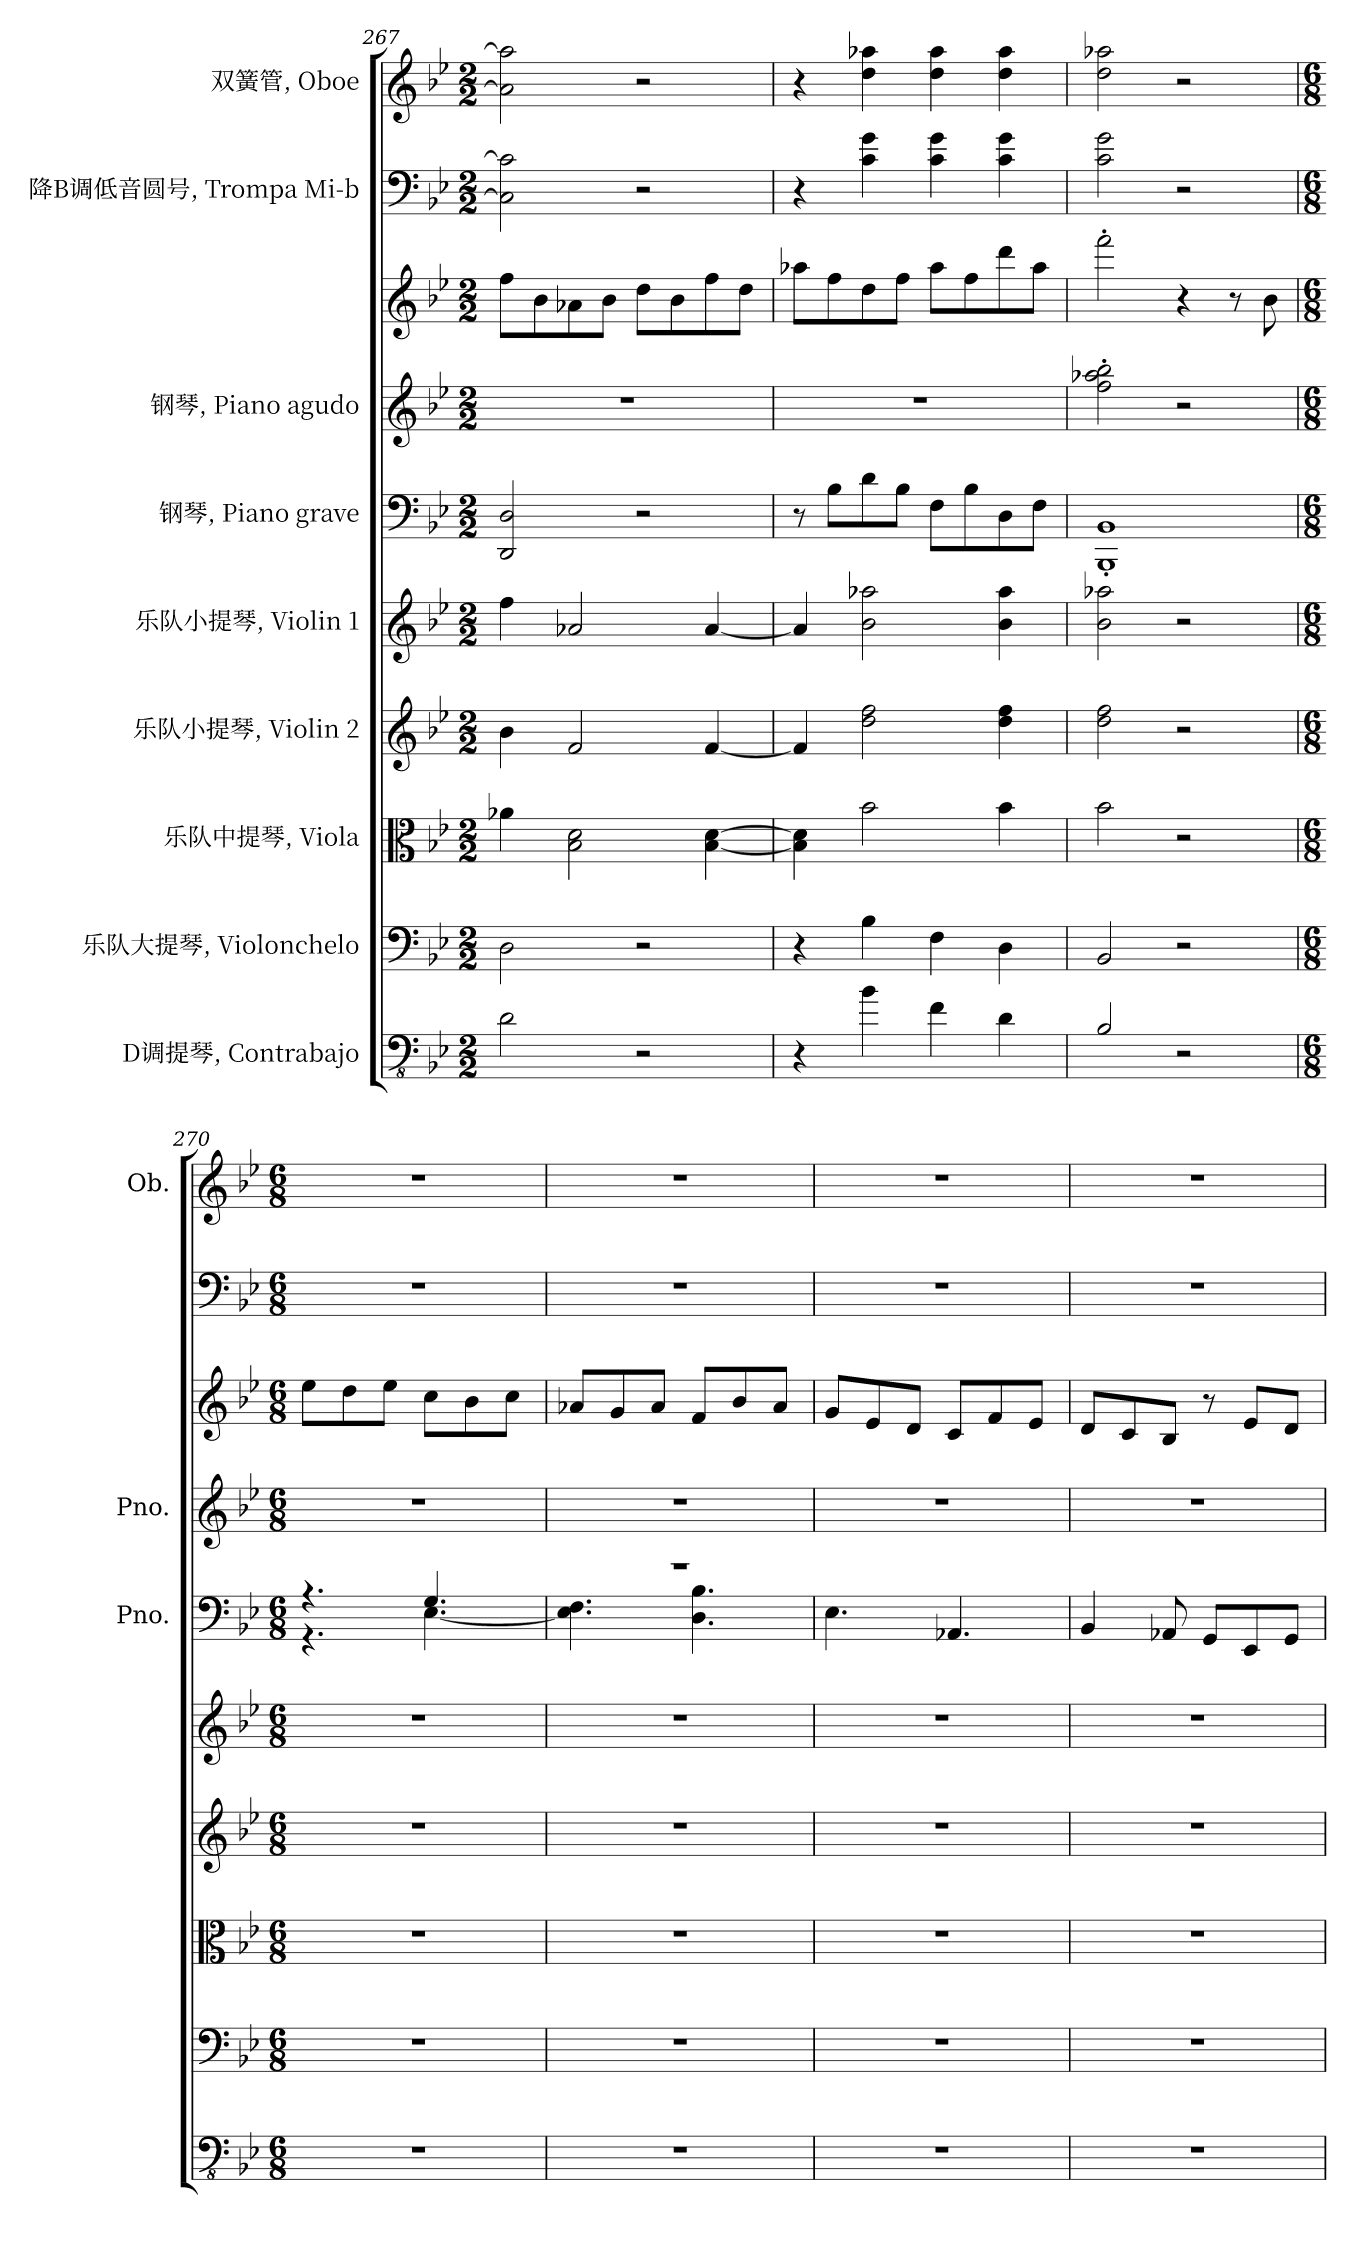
**kern	**kern	**kern	**kern	**kern	**kern	**kern	**kern	**kern	**kern
*part9	*part8	*part7	*part6	*part5	*part4	*part3	*part3	*part2	*part1
*staff10	*staff9	*staff8	*staff7	*staff6	*staff5	*staff4	*staff3	*staff2	*staff1
*I"D调提琴, Contrabajo	*I"乐队大提琴, Violonchelo	*I"乐队中提琴, Viola	*I"乐队小提琴, Violin 2	*I"乐队小提琴, Violin 1	*I"钢琴, Piano grave	*I"钢琴, Piano agudo	*	*I"降B调低音圆号, Trompa Mi-b	*I"双簧管, Oboe
*	*	*	*	*	*I'Pno.	*I'Pno.	*	*	*I'Ob.
*clefFv4	*clefF4	*clefC3	*clefG2	*clefG2	*clefF4	*clefG2	*clefG2	*clefF4	*clefG2
*ITrd7c12	*	*	*	*	*	*	*	*ITrd1c2	*
*k[b-e-]	*k[b-e-]	*k[b-e-]	*k[b-e-]	*k[b-e-]	*k[b-e-]	*k[b-e-]	*k[b-e-]	*k[b-e-a-d-]	*k[b-e-]
*M2/2	*M2/2	*M2/2	*M2/2	*M2/2	*M2/2	*M2/2	*M2/2	*M2/2	*M2/2
=267	=267	=267	=267	=267	=267	=267	=267	=267	=267
2DD\	2D\	4a-X\	4b-\	4ff\	2DD/ 2D/	1r	8ff\L	2BB-\] 2B-\]	2a-\] 2aa-\]
.	.	.	.	.	.	.	8b-\	.	.
.	.	2B-\ 2d\	2f/	2a-X/	.	.	8a-X\	.	.
.	.	.	.	.	.	.	8b-\J	.	.
*	*	*	*	*	*	*	*	*	*MM205
2r	2r	.	.	.	2r	.	8dd\L	2r	2r
.	.	.	.	.	.	.	8b-\	.	.
.	.	[4B-\ [4d\	[4f/	[4a-/	.	.	8ff\	.	.
.	.	.	.	.	.	.	8dd\J	.	.
!!LO:PB:g=z
=268	=268	=268	=268	=268	=268	=268	=268	=268	=268
*	*	*	*	*	*	*	*	*	*MM200
4r	4r	4B-\] 4d\]	4f/]	4a-/]	8r	1r	8aa-X\L	4r	4r
.	.	.	.	.	8B-\L	.	8ff\	.	.
4BB-\	4B-\	2b-\	2dd\ 2ff\	2b-\ 2aa-X\	8d\	.	8dd\	4B-\ 4f\	4dd\ 4aa-X\
.	.	.	.	.	8B-\J	.	8ff\J	.	.
4FF\	4F\	.	.	.	8F\L	.	8aa-\L	4B-\ 4f\	4dd\ 4aa-\
.	.	.	.	.	8B-\	.	8ff\	.	.
4DD\	4D\	4b-\	4dd\ 4ff\	4b-\ 4aa-\	8D\	.	8ddd\	4B-\ 4f\	4dd\ 4aa-\
.	.	.	.	.	8F\J	.	8aa-\J	.	.
=269	=269	=269	=269	=269	=269	=269	=269	=269	=269
*	*	*	*	*	*	*	*	*	*MM80
2BBB-/	2BB-/	2b-\	2dd\ 2ff\	2b-\ 2aa-X\	1BBB-' 1BB-'	2ff\' 2aa-X\' 2bb-\'	2fff'\	2B-\ 2f\	2dd\ 2aa-X\
*	*	*	*	*	*	*	*	*	*MM20
2r	2r	2r	2r	2r	.	2r	4r	2r	2r
.	.	.	.	.	.	.	8r	.	.
.	.	.	.	.	.	.	8b-\	.	.
=270	=270	=270	=270	=270	=270	=270	=270	=270	=270
*M6/8	*M6/8	*M6/8	*M6/8	*M6/8	*M6/8	*M6/8	*M6/8	*M6/8	*M6/8
*	*	*	*	*	*^	*	*	*	*
2.r	2.r	2.r	2.r	2.r	4.r	4.r	2.r	8ee-\L	2.r	2.r
.	.	.	.	.	.	.	.	8dd\	.	.
.	.	.	.	.	.	.	.	8ee-\J	.	.
.	.	.	.	.	4.G/	[4.E-\	.	8cc\L	.	.
.	.	.	.	.	.	.	.	8b-\	.	.
.	.	.	.	.	.	.	.	8cc\J	.	.
=271	=271	=271	=271	=271	=271	=271	=271	=271	=271	=271
2.r	2.r	2.r	2.r	2.r	2.r	4.E-\] 4.F\	2.r	8a-X/L	2.r	2.r
.	.	.	.	.	.	.	.	8g/	.	.
.	.	.	.	.	.	.	.	8a-/J	.	.
.	.	.	.	.	.	4.D\ 4.B-\	.	8f/L	.	.
.	.	.	.	.	.	.	.	8b-/	.	.
.	.	.	.	.	.	.	.	8a-/J	.	.
*	*	*	*	*	*v	*v	*	*	*	*
=272	=272	=272	=272	=272	=272	=272	=272	=272	=272
2.r	2.r	2.r	2.r	2.r	4.E-\	2.r	8g/L	2.r	2.r
.	.	.	.	.	.	.	8e-/	.	.
.	.	.	.	.	.	.	8d/J	.	.
.	.	.	.	.	4.AA-X/	.	8c/L	.	.
.	.	.	.	.	.	.	8f/	.	.
.	.	.	.	.	.	.	8e-/J	.	.
!!LO:PB:g=z
=273	=273	=273	=273	=273	=273	=273	=273	=273	=273
*	*	*	*	*	*	*	*	*	*MM205
2.r	2.r	2.r	2.r	2.r	4BB-/	2.r	8d/L	2.r	2.r
.	.	.	.	.	.	.	8c/	.	.
.	.	.	.	.	8AA-X/	.	8B-/J	.	.
.	.	.	.	.	8GG/L	.	8r	.	.
.	.	.	.	.	8EE-/	.	8e-/L	.	.
.	.	.	.	.	8GG/J	.	8d/J	.	.
=	=	=	=	=	=	=	=	=	=
*-	*-	*-	*-	*-	*-	*-	*-	*-	*-
